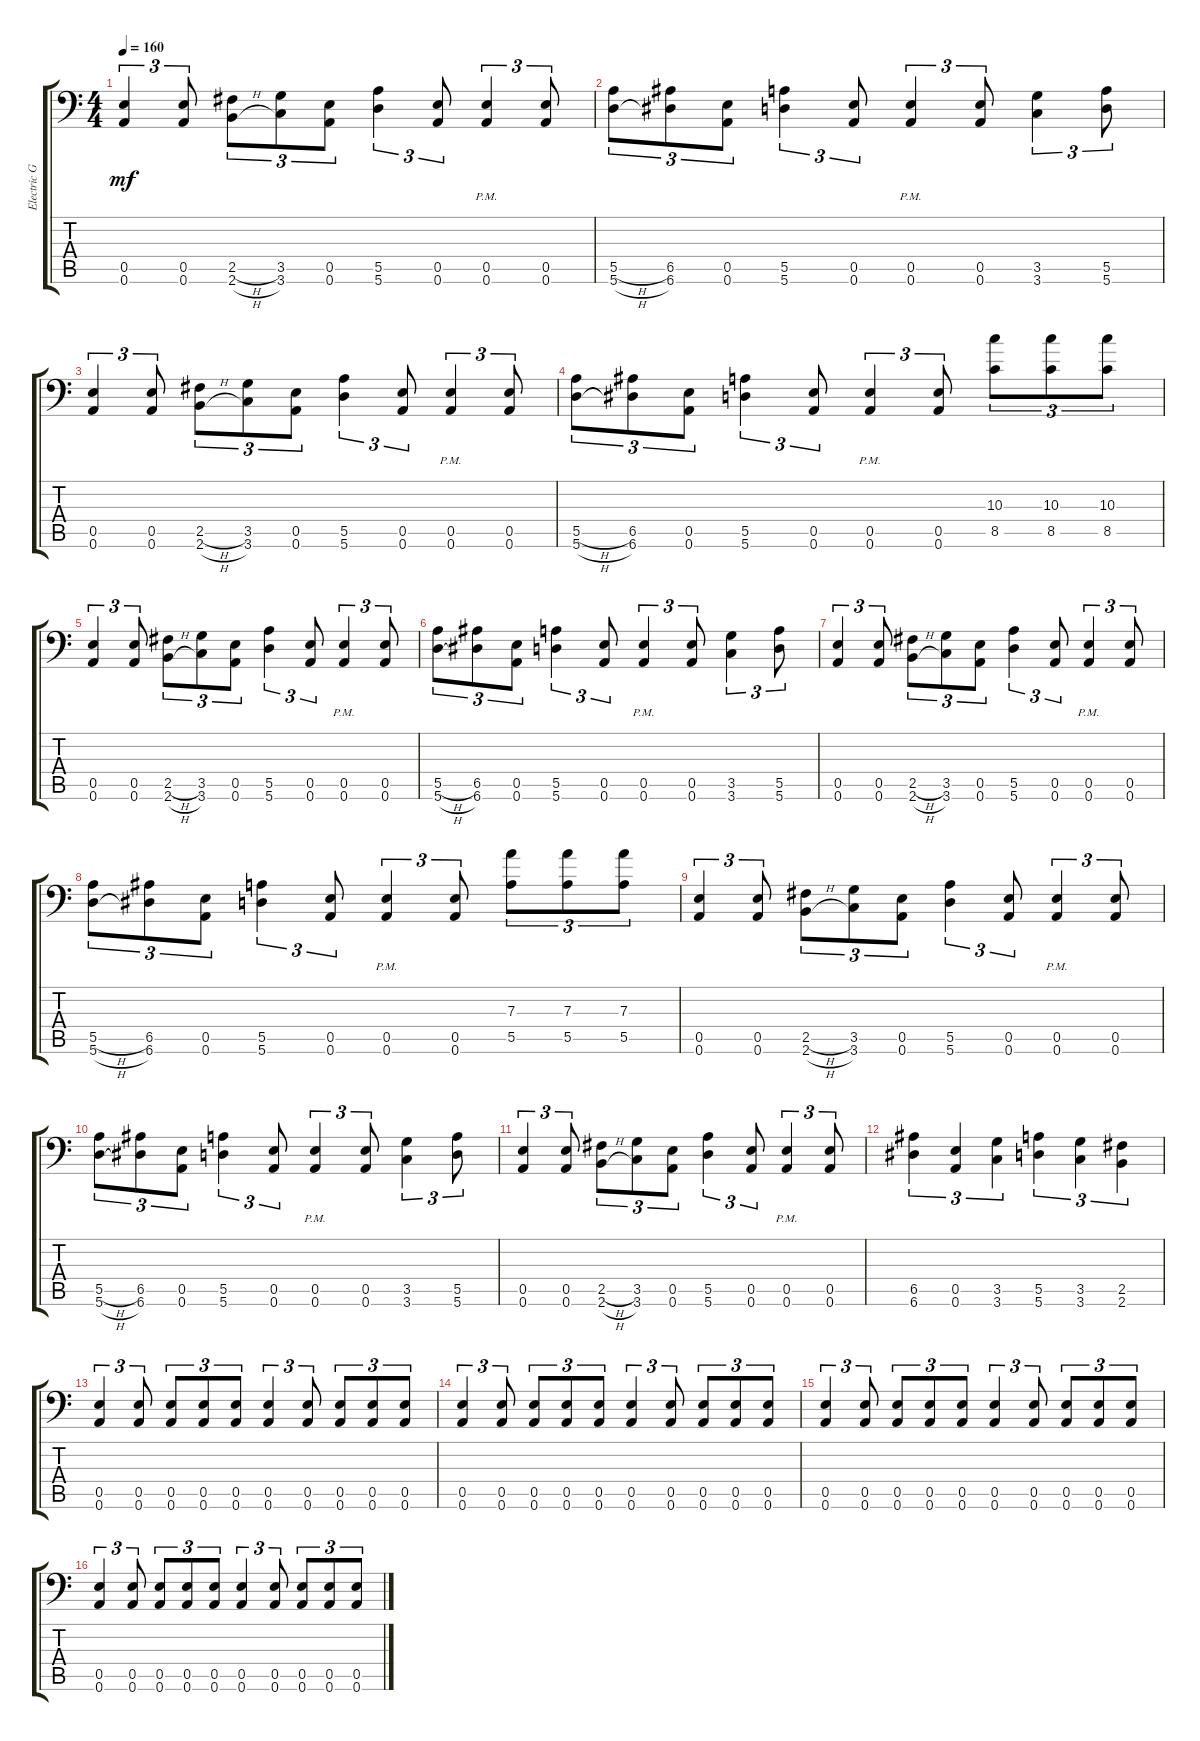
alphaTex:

\track ("Electric Guitar <麗>" "Electric G") {instrument distortionguitar}
\staff {score tabs}
\tuning (B3 Gb3 D3 A2 E2 A1) {hide}
\ts (4 4)
\tempo 160
\clef f4
\ks c
(0.5 0.6).4{tu (3 2) dy mf} (0.5 0.6).8{tu (3 2)} (2.5{h} 2.6{h}).8{tu (3 2)} (3.5 3.6).8{tu (3 2)} (0.5 0.6).8{tu (3 2)} (5.5 5.6).4{tu (3 2)} (0.5 0.6).8{tu (3 2)} (0.5{pm} 0.6{pm}).4{tu (3 2)} (0.5 0.6).8{tu (3 2)} |
(5.5{h} 5.6{h}).8{tu (3 2)} (6.5 6.6).8{tu (3 2)} (0.5 0.6).8{tu (3 2)} (5.5 5.6).4{tu (3 2)} (0.5 0.6).8{tu (3 2)} (0.5{pm} 0.6{pm}).4{tu (3 2)} (0.5 0.6).8{tu (3 2)} (3.5 3.6).4{tu (3 2)} (5.5 5.6).8{tu (3 2)} |
(0.5 0.6).4{tu (3 2)} (0.5 0.6).8{tu (3 2)} (2.5{h} 2.6{h}).8{tu (3 2)} (3.5 3.6).8{tu (3 2)} (0.5 0.6).8{tu (3 2)} (5.5 5.6).4{tu (3 2)} (0.5 0.6).8{tu (3 2)} (0.5{pm} 0.6{pm}).4{tu (3 2)} (0.5 0.6).8{tu (3 2)} |
(5.5{h} 5.6{h}).8{tu (3 2)} (6.5 6.6).8{tu (3 2)} (0.5 0.6).8{tu (3 2)} (5.5 5.6).4{tu (3 2)} (0.5 0.6).8{tu (3 2)} (0.5{pm} 0.6{pm}).4{tu (3 2)} (0.5 0.6).8{tu (3 2)} (10.3 8.5).8{tu (3 2)} (10.3 8.5).8{tu (3 2)} (10.3 8.5).8{tu (3 2)} |
(0.5 0.6).4{tu (3 2)} (0.5 0.6).8{tu (3 2)} (2.5{h} 2.6{h}).8{tu (3 2)} (3.5 3.6).8{tu (3 2)} (0.5 0.6).8{tu (3 2)} (5.5 5.6).4{tu (3 2)} (0.5 0.6).8{tu (3 2)} (0.5{pm} 0.6{pm}).4{tu (3 2)} (0.5 0.6).8{tu (3 2)} |
(5.5{h} 5.6{h}).8{tu (3 2)} (6.5 6.6).8{tu (3 2)} (0.5 0.6).8{tu (3 2)} (5.5 5.6).4{tu (3 2)} (0.5 0.6).8{tu (3 2)} (0.5{pm} 0.6{pm}).4{tu (3 2)} (0.5 0.6).8{tu (3 2)} (3.5 3.6).4{tu (3 2)} (5.5 5.6).8{tu (3 2)} |
(0.5 0.6).4{tu (3 2)} (0.5 0.6).8{tu (3 2)} (2.5{h} 2.6{h}).8{tu (3 2)} (3.5 3.6).8{tu (3 2)} (0.5 0.6).8{tu (3 2)} (5.5 5.6).4{tu (3 2)} (0.5 0.6).8{tu (3 2)} (0.5{pm} 0.6{pm}).4{tu (3 2)} (0.5 0.6).8{tu (3 2)} |
(5.5{h} 5.6{h}).8{tu (3 2)} (6.5 6.6).8{tu (3 2)} (0.5 0.6).8{tu (3 2)} (5.5 5.6).4{tu (3 2)} (0.5 0.6).8{tu (3 2)} (0.5{pm} 0.6{pm}).4{tu (3 2)} (0.5 0.6).8{tu (3 2)} (7.3 5.5).8{tu (3 2)} (7.3 5.5).8{tu (3 2)} (7.3 5.5).8{tu (3 2)} |
(0.5 0.6).4{tu (3 2)} (0.5 0.6).8{tu (3 2)} (2.5{h} 2.6{h}).8{tu (3 2)} (3.5 3.6).8{tu (3 2)} (0.5 0.6).8{tu (3 2)} (5.5 5.6).4{tu (3 2)} (0.5 0.6).8{tu (3 2)} (0.5{pm} 0.6{pm}).4{tu (3 2)} (0.5 0.6).8{tu (3 2)} |
(5.5{h} 5.6{h}).8{tu (3 2)} (6.5 6.6).8{tu (3 2)} (0.5 0.6).8{tu (3 2)} (5.5 5.6).4{tu (3 2)} (0.5 0.6).8{tu (3 2)} (0.5{pm} 0.6{pm}).4{tu (3 2)} (0.5 0.6).8{tu (3 2)} (3.5 3.6).4{tu (3 2)} (5.5 5.6).8{tu (3 2)} |
(0.5 0.6).4{tu (3 2)} (0.5 0.6).8{tu (3 2)} (2.5{h} 2.6{h}).8{tu (3 2)} (3.5 3.6).8{tu (3 2)} (0.5 0.6).8{tu (3 2)} (5.5 5.6).4{tu (3 2)} (0.5 0.6).8{tu (3 2)} (0.5{pm} 0.6{pm}).4{tu (3 2)} (0.5 0.6).8{tu (3 2)} |
(6.5 6.6).4{tu (3 2)} (0.5 0.6).4{tu (3 2)} (3.5 3.6).4{tu (3 2)} (5.5 5.6).4{tu (3 2)} (3.5 3.6).4{tu (3 2)} (2.5 2.6).4{tu (3 2)} |
\section ("" "")
(0.5 0.6).4{tu (3 2)} (0.5 0.6).8{tu (3 2)} (0.5 0.6).8{tu (3 2)} (0.5 0.6).8{tu (3 2)} (0.5 0.6).8{tu (3 2)} (0.5 0.6).4{tu (3 2)} (0.5 0.6).8{tu (3 2)} (0.5 0.6).8{tu (3 2)} (0.5 0.6).8{tu (3 2)} (0.5 0.6).8{tu (3 2)} |
(0.5 0.6).4{tu (3 2)} (0.5 0.6).8{tu (3 2)} (0.5 0.6).8{tu (3 2)} (0.5 0.6).8{tu (3 2)} (0.5 0.6).8{tu (3 2)} (0.5 0.6).4{tu (3 2)} (0.5 0.6).8{tu (3 2)} (0.5 0.6).8{tu (3 2)} (0.5 0.6).8{tu (3 2)} (0.5 0.6).8{tu (3 2)} |
(0.5 0.6).4{tu (3 2)} (0.5 0.6).8{tu (3 2)} (0.5 0.6).8{tu (3 2)} (0.5 0.6).8{tu (3 2)} (0.5 0.6).8{tu (3 2)} (0.5 0.6).4{tu (3 2)} (0.5 0.6).8{tu (3 2)} (0.5 0.6).8{tu (3 2)} (0.5 0.6).8{tu (3 2)} (0.5 0.6).8{tu (3 2)} |
(0.5 0.6).4{tu (3 2)} (0.5 0.6).8{tu (3 2)} (0.5 0.6).8{tu (3 2)} (0.5 0.6).8{tu (3 2)} (0.5 0.6).8{tu (3 2)} (0.5 0.6).4{tu (3 2)} (0.5 0.6).8{tu (3 2)} (0.5 0.6).8{tu (3 2)} (0.5 0.6).8{tu (3 2)} (0.5 0.6).8{tu (3 2)}
